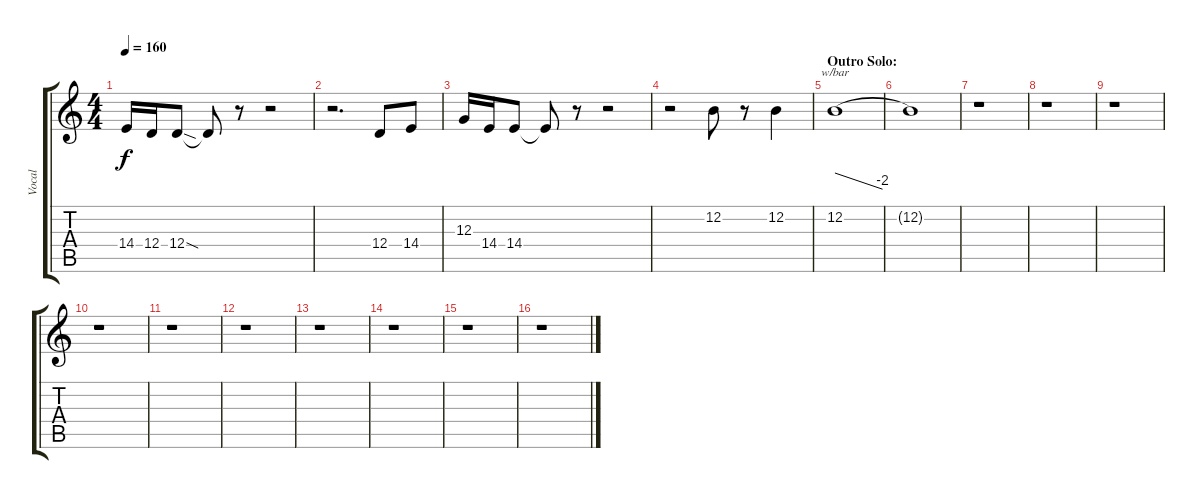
\track ("Vocal" "Vocal") {instrument oboe}
\staff {score tabs}
\tuning (E4 B3 G3 D3 A2 E2) {hide}
\ts (4 4)
\tempo 160
\clef g2
\ks c
14.4.16{dy f} 12.4.16 12.4{sod}.8 12.4{t}.8 r.8 r.2 |
r.2{d} 12.4.8 14.4.8 |
12.3.16 14.4.16 14.4.8 14.4{t}.8 r.8 r.2 |
r.2 12.2.8 r.8 12.2.4 |
\section ("" "Outro Solo:")
12.2.1{tbe (dive default 0 0 60 -8)} |
12.2{t}.1 |
r.1 |
r.1 |
r.1 |
r.1 |
r.1 |
r.1 |
r.1 |
r.1 |
r.1 |
r.1
